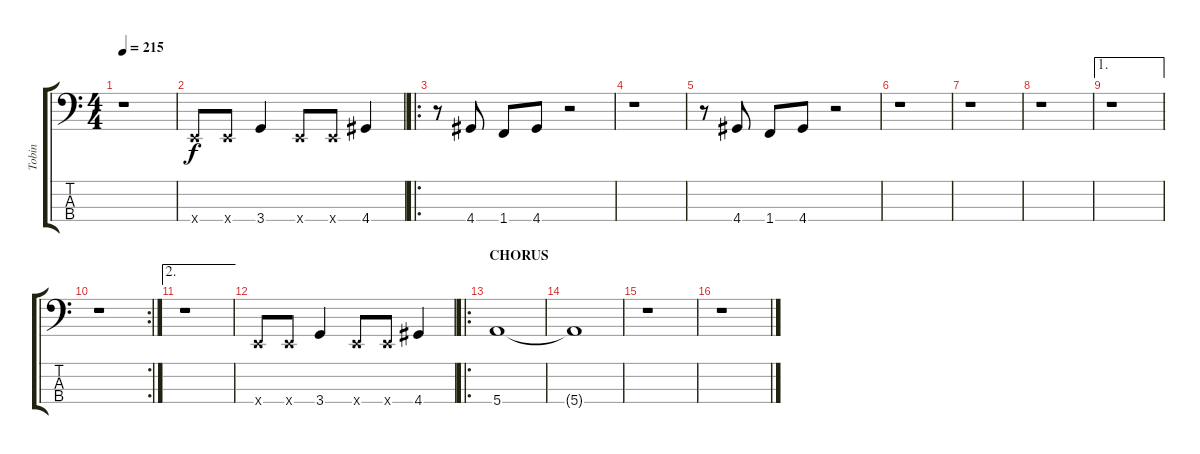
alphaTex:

\track ("Tobin" "Tobin") {instrument electricbassfinger}
\staff {score tabs}
\tuning (G2 D2 A1 E1) {hide}
\ts (4 4)
\tempo 215
\clef f4
\ks c
r.1{dy f} |
0.4{x}.8 0.4{x}.8 3.4.4 0.4{x}.8 0.4{x}.8 4.4.4 |
\ro
r.8 4.4.8 1.4.8 4.4.8 r.2 |
r.1 |
r.8 4.4.8 1.4.8 4.4.8 r.2 |
r.1 |
r.1 |
r.1 |
\ae 1
r.1 |
\rc 2
r.1 |
\ae 2
r.1 |
0.4{x}.8 0.4{x}.8 3.4.4 0.4{x}.8 0.4{x}.8 4.4.4 |
\ro
\section ("" "CHORUS")
5.4.1 |
5.4{t}.1 |
r.1 |
r.1
